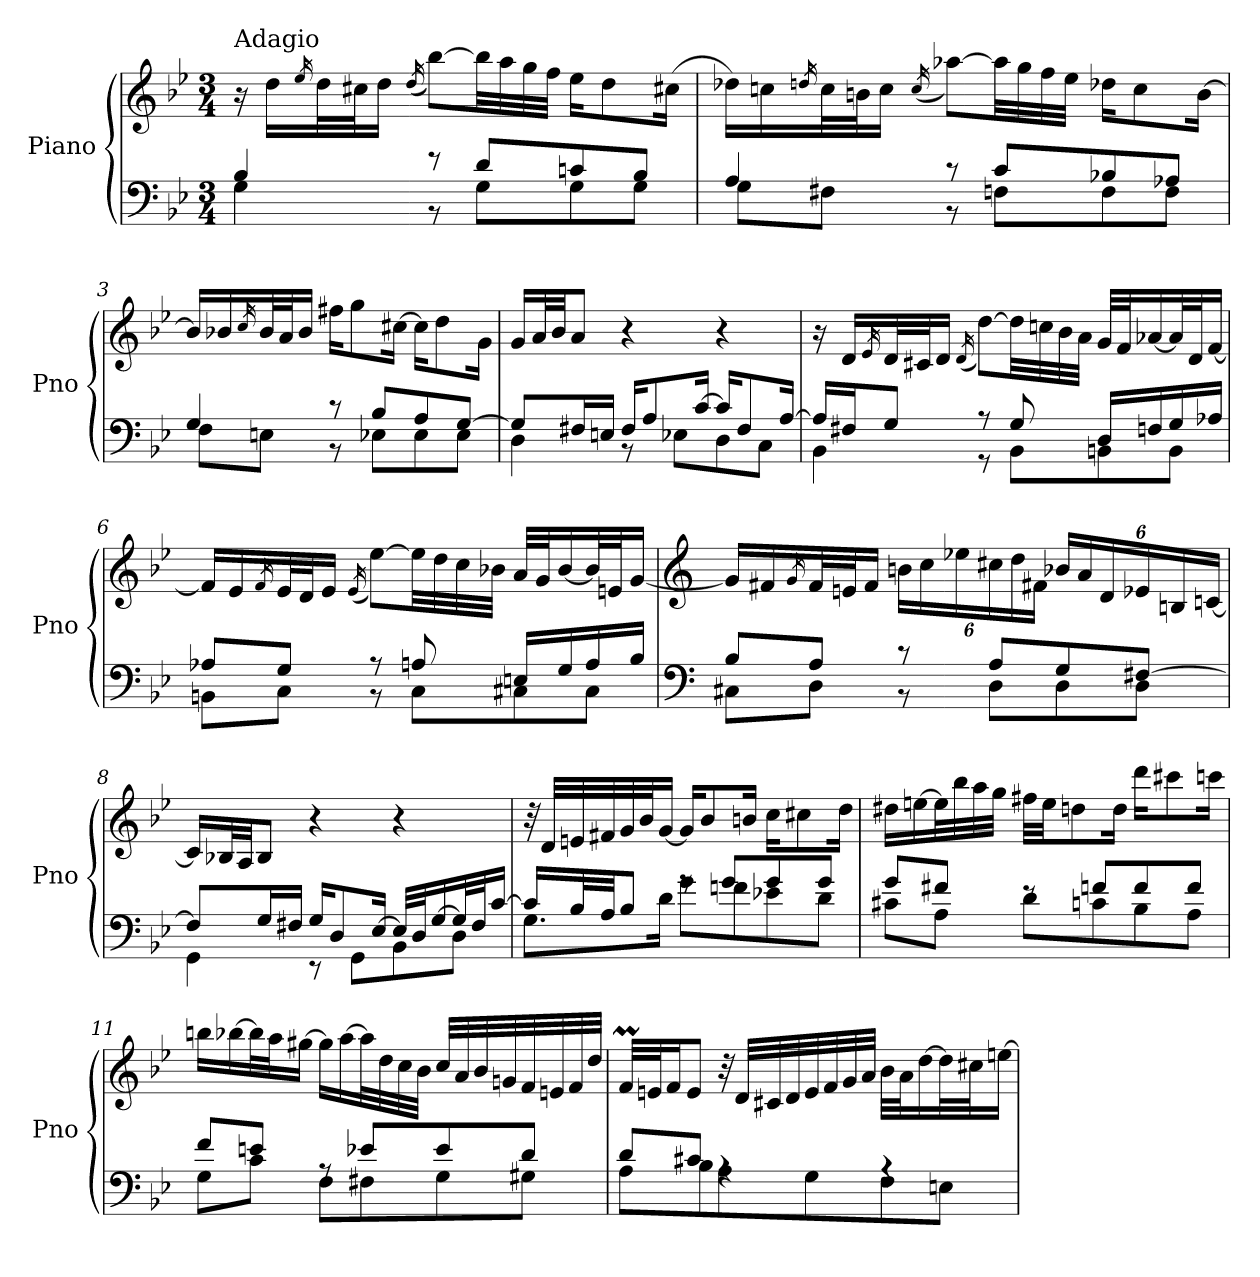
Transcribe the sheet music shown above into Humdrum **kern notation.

**kern	**kern
*part1	*part1
*staff2	*staff1
*I"Piano	*
*I'Pno	*
*clefF4	*clefG2
*k[b-e-]	*k[b-e-]
*M3/4	*M3/4
=1	=1
*^	*
!	!	!LO:TX:a:t=Adagio
4B-/	4G\	16r
.	.	16dd\LL
.	.	16qee-/
.	.	32dd\L
.	.	32cc#X\J
.	.	16dd\JJ
.	.	(>16qdd/
8r	8r	[8bb-\L)
8d/L	8G\L	32bb-\LL]
.	.	32aa\
.	.	32gg\
.	.	32ff\JJJ
8cn/	8G\	16ee-\KL
.	.	8dd\
8B-/J	8G\J	.
.	.	[16cc#X\Jk
=2	=2	=2
4A/	8G\L	16dd-X\LL]
.	.	16ccn\
.	.	16qddn/
.	8F#X\J	32cc\L
.	.	32bn\J
.	.	16cc\JJ
.	.	(>16qcc/
8r	8r	[8aa-X\L)
8c/L	8Fn\L	32aa-\LL]
.	.	32gg\
.	.	32ff\
.	.	32ee-\JJJ
8B-X/	8F\	16dd-X\KL
.	.	8cc\
8A-X/J	8F\J	.
.	.	[16b\Jk
!!LO:LB:g=z
=3	=3	=3
4G/	8F\L	16b/LL]
.	.	16b-X/
.	.	16qcc/
.	8En\J	32b-/L
.	.	32a/J
.	.	16b-/JJ
8r	8r	16ff#X\KL
.	.	8gg\
8B-/L	8E-X\L	.
.	.	[16cc#X\Jk
8A/	8E-\	16cc#\KL]
.	.	8dd\
[8G/J	8E-\J	.
.	.	16g\Jk
=4	=4	=4
8G/L]	4D\	16g/LL
.	.	32a/L
.	.	32b-/JJ
16F#X/L	.	8a/J
16En/JJ	.	.
16F#/KL	8r	4r
8A/	.	.
.	8E-X\L	.
[16c/Jk	.	.
16c/KL]	8D\	4r
8F#/	.	.
.	8C\J	.
[16A/Jk	.	.
!!LO:LB:g=z
=5	=5	=5
16A/LL]	4BB-\	16r
16F#X/J	.	16d/LL
.	.	16qe-/
8G/J	.	32d/L
.	.	32c#X/J
.	.	16d/JJ
.	.	(>16qd/
8r	8r	[8dd\L)
8G/	8BB-\L	32dd\LL]
.	.	32ccn\
.	.	32b-\
.	.	32a\JJJ
16D/LL	8BBn\	32g/LLL
.	.	32f/J
16Fn/	.	[16a-X/
16G/	8BB\J	32a-/L]
.	.	32d/J
16A-X/JJ	.	[16f/JJ
=6	=6	=6
8A-X/L	8BBn\L	16f/LL]
.	.	16e-/
.	.	16qf/
8G/J	8C\J	32e-/L
.	.	32d/J
.	.	16e-/JJ
.	.	(>16qe-/
8r	8r	[8ee-\L)
8An/	8C\L	32ee-\LL]
.	.	32dd\
.	.	32cc\
.	.	32b-X\JJJ
16En/LL	8C#X\	32a/LLL
.	.	32g/J
16G/	.	[16b-/
16A/	8C#\J	32b-/L]
.	.	32en/J
16B-/JJ	.	[16g/JJ
!!LO:LB:g=z
=7	=7	=7
*clefF4	*	*clefG2
8B-/L	8C#X\L	16g/LL]
.	.	16f#X/
.	.	16qg/
8A/J	8D\J	32f#/L
.	.	32en/J
.	.	16f#/JJ
*	*	*Xbrackettup
8r	8r	24bn\LL
.	.	24cc\
.	.	24ee-X\
8A/L	8D\L	24cc#X\
.	.	24dd\
.	.	24f#X\JJ
8G/	8D\	24b-X/LL
.	.	24a/
.	.	24d/
[8F#X/J	8D\J	24e-X/
.	.	24Bn/
.	.	[24cn/JJ
=8	=8	=8
8F#/L]	4GG\	16c/LL]
.	.	32B-X/L
.	.	32A/JJ
16G/L	.	8B-/J
16F#X/JJ	.	.
16G/KL	8r	4r
8D/	.	.
.	8GG\L	.
[16E-/Jk	.	.
32E-/LLL]	8BB-\	4r
32D/J	.	.
[16G/	.	.
32G/L]	8D\J	.
32F#/J	.	.
[16c/JJ	.	.
!!LO:LB:g=z
=9	=9	=9
16c/LL]	8.G\L	32r
.	.	32d/LLL
32B-/L	.	32en/
32A/JJ	.	32f#X/
8B-/J	.	32g/
.	.	32b-/J
.	16d\Jk	[16g/JJ
8rg	8g\L	16g/KL]
.	.	8b-/
8g/L	8fn\	.
.	.	16bn/Jk
8g/	8e-X\	16cc\KL
.	.	8cc#X\
8g/J	8d\J	.
.	.	16dd\Jk
=10	=10	=10
8g/L	8c#X\L	16dd#X\LL
.	.	[16een\
8f#X/J	8A\J	32ee\L]
.	.	32bb-\
.	.	32aa\
.	.	32gg\JJJ
8re	8d\L	32ff#X\LLL
.	.	32ee\JJ
.	.	8ddn\
8fn/L	8cn\	.
.	.	16dd\Jk
8f/	8B-\	16ddd\KL
.	.	8ccc#X\
8f/J	8A\J	.
.	.	16cccn\Jk
!!LO:PB:g=z
=11	=11	=11
8f/L	8G\L	16bbn\LL
.	.	[16bb-X\
8en/J	8c\J	32bb-\L]
.	.	32aa\J
.	.	[16gg#X\JJ
8rA	8F\L	16gg#\LL]
.	.	[16aa\
8e-X/L	8F#X\	32aa\L]
.	.	32dd\
.	.	32cc\
.	.	32b-\JJJ
8e-/	8G\	32cc/LLL
.	.	32a/
.	.	32b-/
.	.	32gn/
8d/J	8G#X\J	32f/
.	.	32en/
.	.	32f/
.	.	32dd/JJJ
=12	=12	=12
8d/L	8A\L	32fM/LLL
.	.	32en/J
.	.	16f/J
8c#X/J	8B-\	8e/J
4rA	8A\	32r
.	.	32d/LLL
.	.	32c#X/
.	.	32d/
.	8G\	32e/
.	.	32f/
.	.	32g/
.	.	32a/JJJ
4rA	8F\	32b-\LLL
.	.	32a\J
.	.	[16dd\
.	8En\J	32dd\L]
.	.	32cc#X\J
.	.	[16een\JJ
*v	*v	*
=	=
*-	*-
